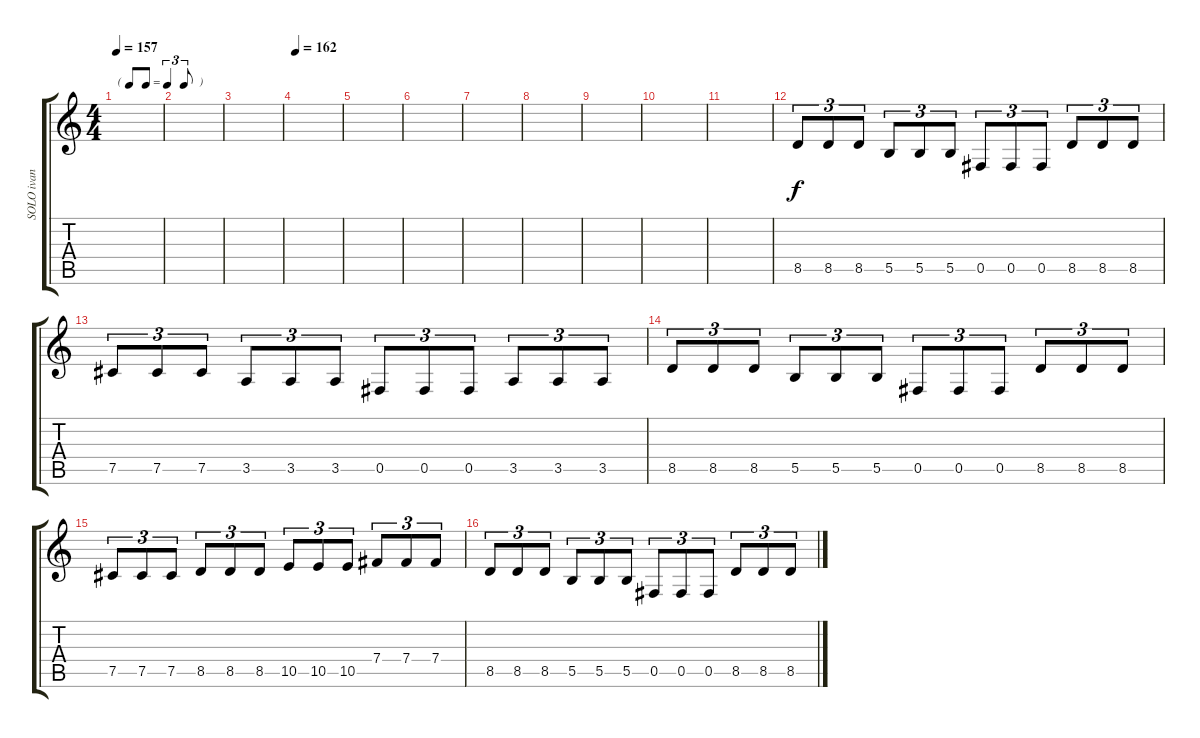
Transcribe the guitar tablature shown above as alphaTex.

\track ("SOLO ivan" "SOLO ivan") {instrument overdrivenguitar}
\staff {score tabs}
\tuning (Db4 Ab3 E3 B2 Gb2 B1) {hide}
\ts (4 4)
\tf triplet8th
\tempo 157
\clef g2
\ks c
|
|
|
\tempo 162
|
|
|
|
|
|
|
|
8.5.8{tu (3 2)} 8.5.8{tu (3 2)} 8.5.8{tu (3 2)} 5.5.8{tu (3 2)} 5.5.8{tu (3 2)} 5.5.8{tu (3 2)} 0.5.8{tu (3 2)} 0.5.8{tu (3 2)} 0.5.8{tu (3 2)} 8.5.8{tu (3 2)} 8.5.8{tu (3 2)} 8.5.8{tu (3 2)} |
7.5.8{tu (3 2)} 7.5.8{tu (3 2)} 7.5.8{tu (3 2)} 3.5.8{tu (3 2)} 3.5.8{tu (3 2)} 3.5.8{tu (3 2)} 0.5.8{tu (3 2)} 0.5.8{tu (3 2)} 0.5.8{tu (3 2)} 3.5.8{tu (3 2)} 3.5.8{tu (3 2)} 3.5.8{tu (3 2)} |
8.5.8{tu (3 2)} 8.5.8{tu (3 2)} 8.5.8{tu (3 2)} 5.5.8{tu (3 2)} 5.5.8{tu (3 2)} 5.5.8{tu (3 2)} 0.5.8{tu (3 2)} 0.5.8{tu (3 2)} 0.5.8{tu (3 2)} 8.5.8{tu (3 2)} 8.5.8{tu (3 2)} 8.5.8{tu (3 2)} |
7.5.8{tu (3 2)} 7.5.8{tu (3 2)} 7.5.8{tu (3 2)} 8.5.8{tu (3 2)} 8.5.8{tu (3 2)} 8.5.8{tu (3 2)} 10.5.8{tu (3 2)} 10.5.8{tu (3 2)} 10.5.8{tu (3 2)} 7.4.8{tu (3 2)} 7.4.8{tu (3 2)} 7.4.8{tu (3 2)} |
8.5.8{tu (3 2)} 8.5.8{tu (3 2)} 8.5.8{tu (3 2)} 5.5.8{tu (3 2)} 5.5.8{tu (3 2)} 5.5.8{tu (3 2)} 0.5.8{tu (3 2)} 0.5.8{tu (3 2)} 0.5.8{tu (3 2)} 8.5.8{tu (3 2)} 8.5.8{tu (3 2)} 8.5.8{tu (3 2)}
